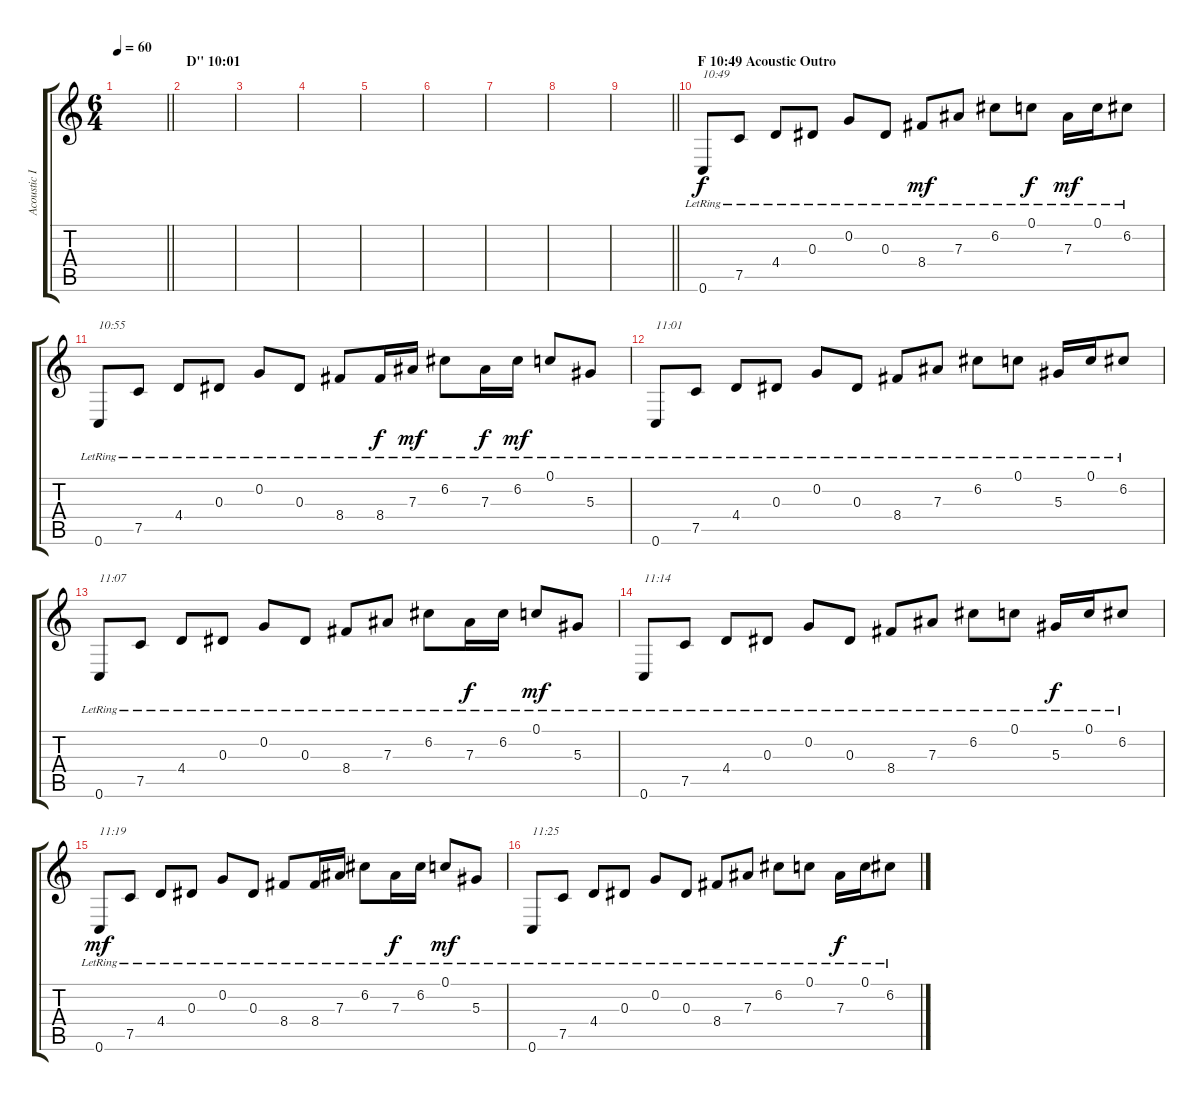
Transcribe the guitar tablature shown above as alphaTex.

\track ("Acoustic Intro / Outro" "Acoustic I") {instrument electricguitarclean}
\staff {score tabs}
\tuning (C4 G3 Eb3 Bb2 F2 C2) {hide}
\ts (6 4)
\tempo 60
\clef g2
\barLineRight lightlight
\ks c
|
\section ("" "D'' 10:01")
|
|
|
|
|
|
|
\barLineRight lightlight
|
\section ("" "F 10:49 Acoustic Outro")
0.6{lr}.8{txt "10:49" volume 7 instrument electricguitarclean} 7.5{lr}.8 4.4{lr}.8 0.3{lr}.8 0.2{lr}.8 0.3{lr}.8{dy f volume 13} 8.4{lr}.8{dy mf} 7.3{lr}.8 6.2{lr}.8 0.1{lr}.8{dy f} 7.3{lr}.16{dy mf} 0.1{lr}.16 6.2{lr}.8 |
0.6{lr}.8{txt "10:55"} 7.5{lr}.8 4.4{lr}.8 0.3{lr}.8 0.2{lr}.8 0.3{lr}.8 8.4{lr}.8 8.4{lr}.16{dy f} 7.3{lr}.16{dy mf} 6.2{lr}.8 7.3{lr}.16{dy f} 6.2{lr}.16{dy mf} 0.1{lr}.8 5.3{lr}.8 |
0.6{lr}.8{txt "11:01"} 7.5{lr}.8 4.4{lr}.8 0.3{lr}.8 0.2{lr}.8 0.3{lr}.8 8.4{lr}.8 7.3{lr}.8 6.2{lr}.8 0.1{lr}.8 5.3{lr}.16 0.1{lr}.16 6.2{lr}.8 |
0.6{lr}.8{txt "11:07"} 7.5{lr}.8 4.4{lr}.8 0.3{lr}.8 0.2{lr}.8 0.3{lr}.8 8.4{lr}.8 7.3{lr}.8 6.2{lr}.8 7.3{lr}.16{dy f} 6.2{lr}.16 0.1{lr}.8{dy mf} 5.3{lr}.8 |
0.6{lr}.8{txt "11:14"} 7.5{lr}.8 4.4{lr}.8 0.3{lr}.8 0.2{lr}.8 0.3{lr}.8 8.4{lr}.8 7.3{lr}.8 6.2{lr}.8 0.1{lr}.8 5.3{lr}.16{dy f} 0.1{lr}.16 6.2{lr}.8 |
0.6{lr}.8{txt "11:19" dy mf} 7.5{lr}.8 4.4{lr}.8 0.3{lr}.8 0.2{lr}.8 0.3{lr}.8 8.4{lr}.8 8.4{lr}.16 7.3{lr}.16 6.2{lr}.8 7.3{lr}.16{dy f} 6.2{lr}.16 0.1{lr}.8{dy mf} 5.3{lr}.8 |
0.6{lr}.8{txt "11:25"} 7.5{lr}.8 4.4{lr}.8 0.3{lr}.8 0.2{lr}.8 0.3{lr}.8 8.4{lr}.8 7.3{lr}.8 6.2{lr}.8 0.1{lr}.8 7.3{lr}.16{dy f} 0.1{lr}.16 6.2{lr}.8
